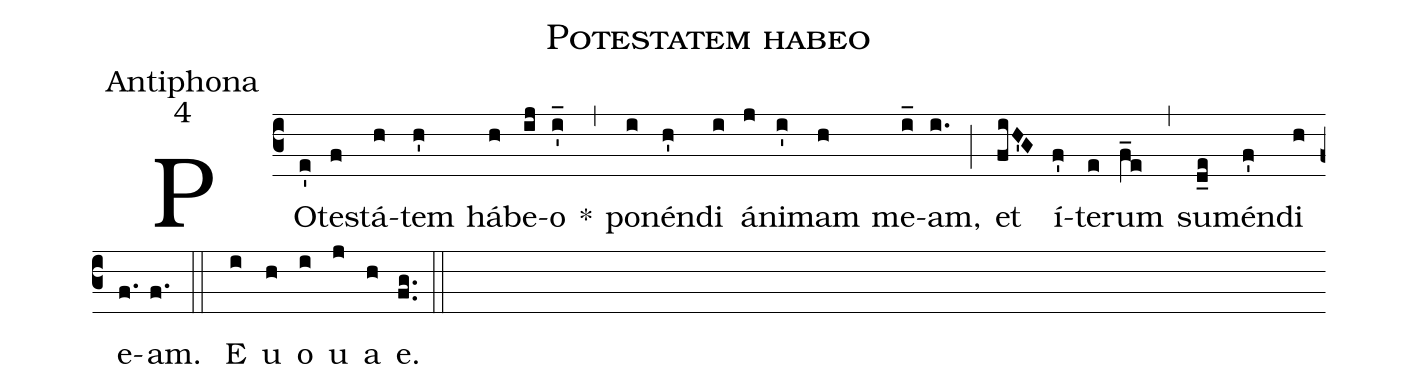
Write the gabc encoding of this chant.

name:Potestatem habeo;
office-part:Antiphona;
mode:4;
%%
(c3) POt(e')e(f)stá(h)tem(h') há(h)be(ij)o(i'_) *(,) po(i)nén(h')di(i) á(j)ni(i')mam(h) me(i_)am,(i.) (;) et(fiH'G) í(f')te(e)rum(f_e) (,) su(d_e)mén(f')di(h) e(f.)am.(f.) (::) <eu> E(i) u(h) o(i) u(j) a(h) e.</eu>(fg..) (::)
